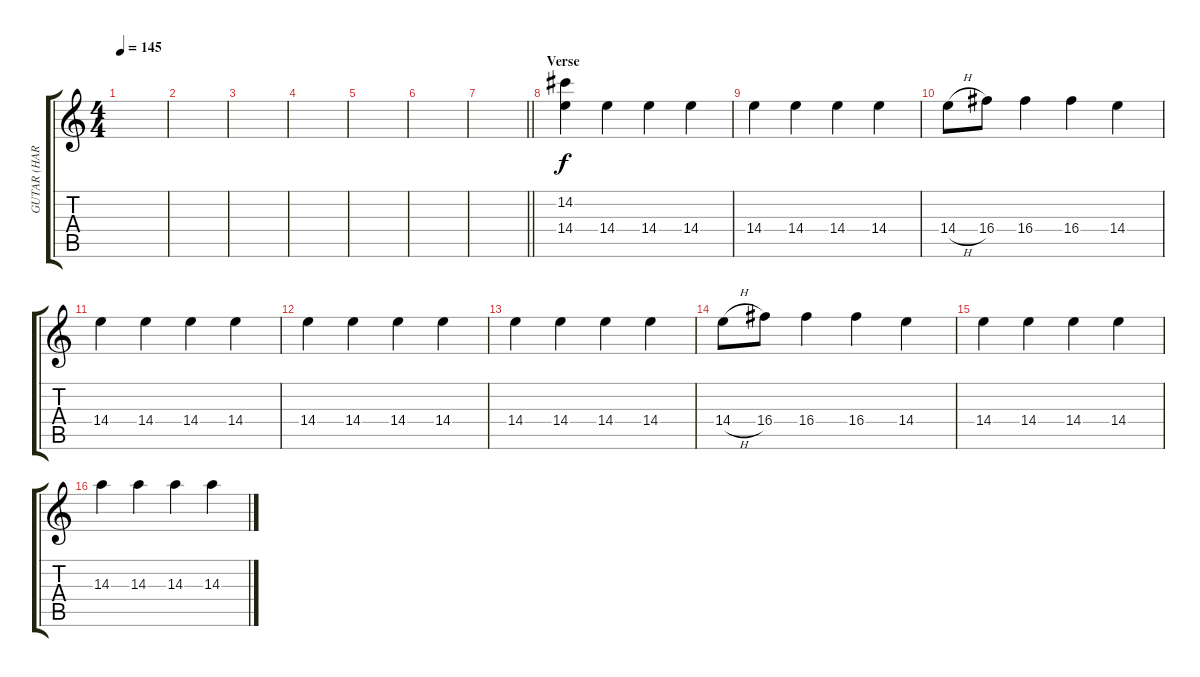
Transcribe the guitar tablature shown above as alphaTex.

\track ("GUTAR (HARMONI)" "GUTAR (HAR") {instrument electricguitarclean}
\staff {score tabs}
\tuning (E4 B3 G3 D3 A2 E2) {hide}
\ts (4 4)
\tempo 145
\clef g2
\ks c
|
|
|
|
|
|
\barLineRight lightlight
|
\section ("" "Verse")
(14.2 14.4).4 14.4.4 14.4.4 14.4.4 |
14.4.4 14.4.4 14.4.4 14.4.4 |
14.4{h}.8 16.4.8 16.4.4 16.4.4 14.4.4 |
14.4.4 14.4.4 14.4.4 14.4.4 |
14.4.4 14.4.4 14.4.4 14.4.4 |
14.4.4 14.4.4 14.4.4 14.4.4 |
14.4{h}.8 16.4.8 16.4.4 16.4.4 14.4.4 |
14.4.4 14.4.4 14.4.4 14.4.4 |
14.3.4 14.3.4 14.3.4 14.3.4
